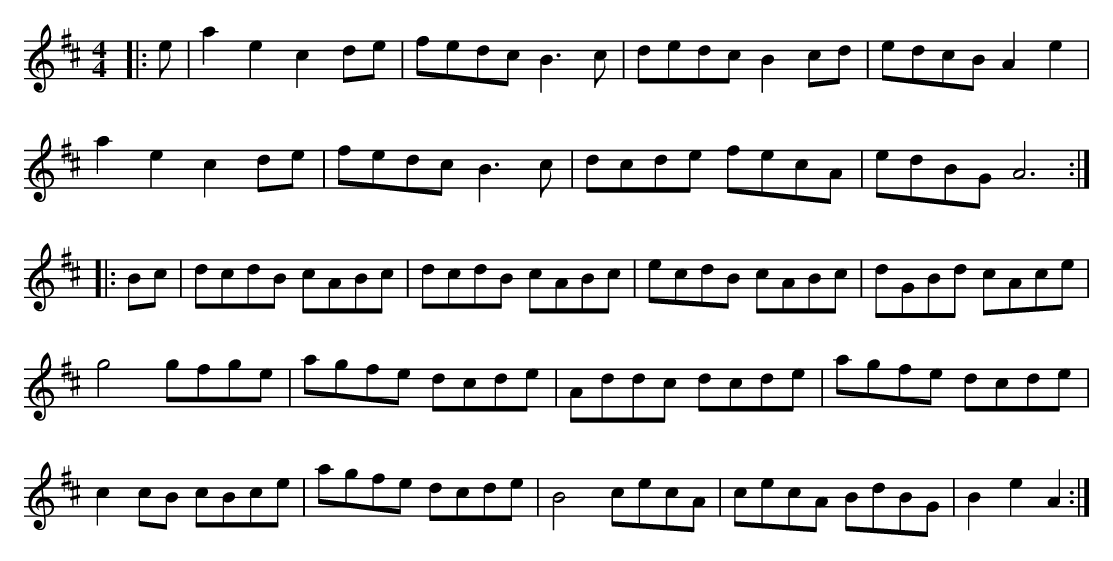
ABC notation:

X:1
M:4/4
K:Amix
|:e|a2 e2 c2 de|fedc B3 c|dedc B2 cd|edcB A2 e2|
a2 e2 c2 de|fedc B3 c|dcde fecA|edBG A6:|
|:Bc|dcdB cABc|dcdB cABc|ecdB cABc|dGBd cAce|
g4 gfge|agfe dcde|Addc dcde|agfe dcde|
c2 cB cBce|agfe dcde|B4 cecA|cecA BdBG|B2 e2 A2:|
